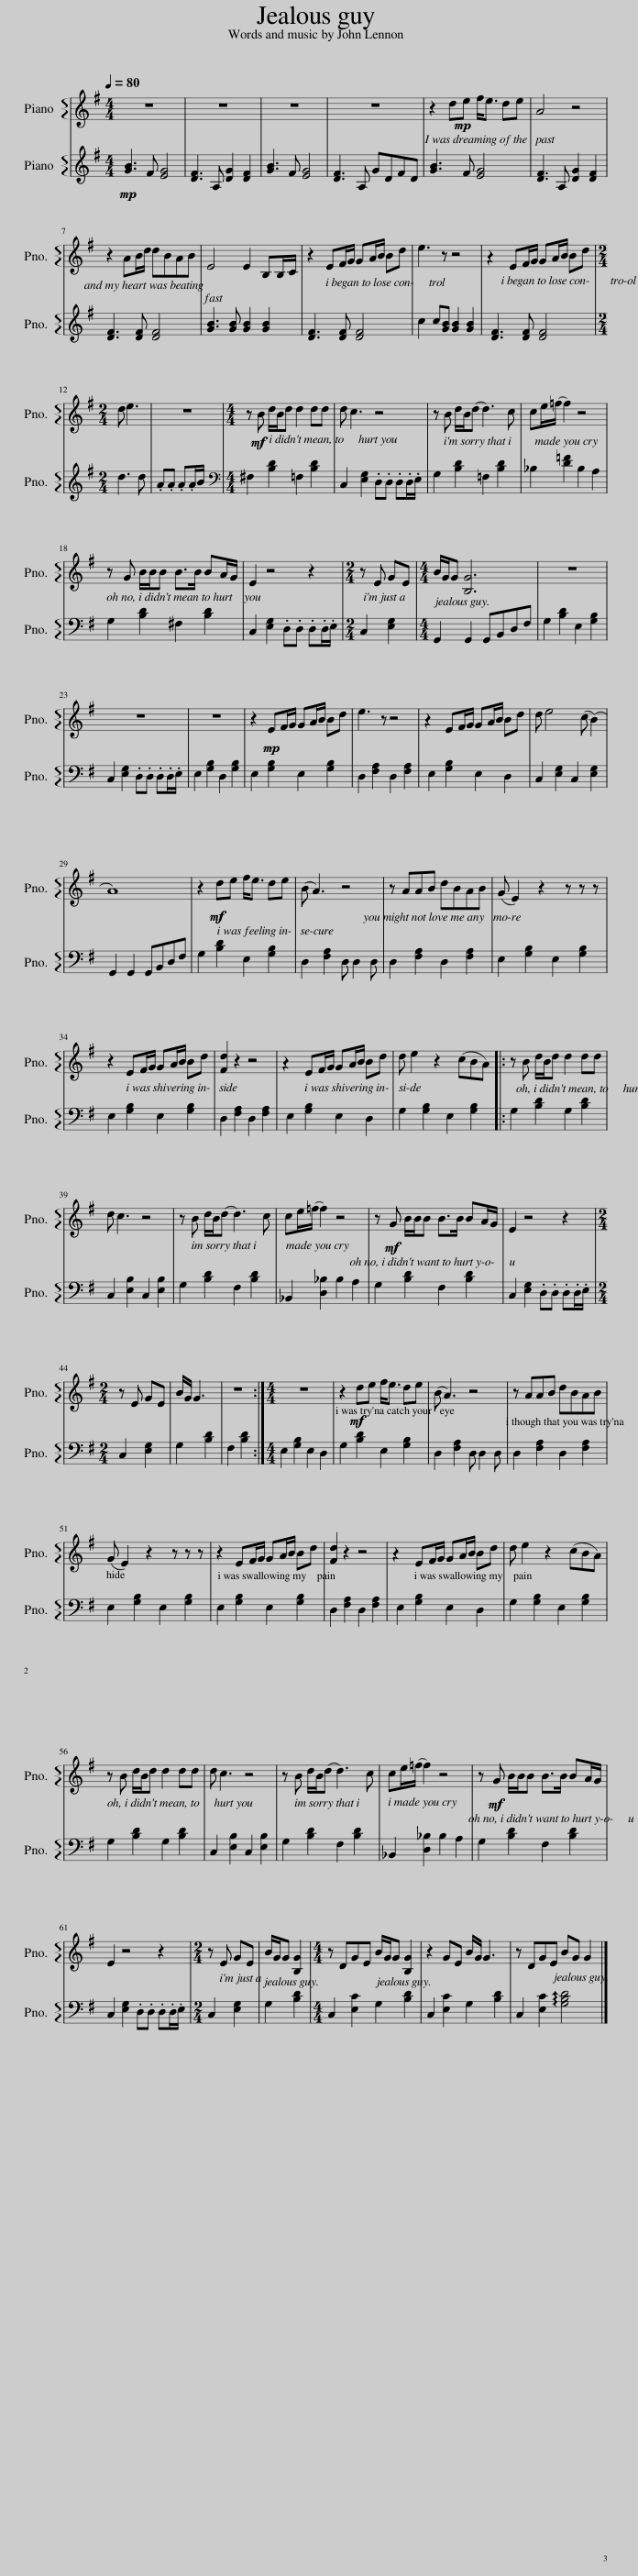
X:1
%%score 1 2
L:1/8
Q:1/4=80
M:4/4
I:linebreak $
K:G
V:1 treble
V:2 treble
V:1
 z8 | z8 | z8 | z8 | z2!mp! de f<e de | %5
 A4 z4 |$ z2 AB/d/ dBAB | E4 E2 B,B,/C/ | z2 EF/G/ GA/B/ Bd | e3 z z4 | %10
 z2 EF/G/ GA/B/ Bd |$[M:2/4] d e3 | z4 |[M:4/4] z!mf! B d/B/d d2 dd | d c3 z4 | %15
 z B d/B/(d d3) c | ce/(=f/ f2) z4 |$ z G B/B/B B>B BA/G/ | E2 z4 z2 |[M:2/4] z E GE | %20
[M:4/4] B/G/G [B,G]6 | z8 |$ z8 | z8 | z2!mp! EF/G/ GA/B/ Bd | %25
 e3 z z4 | z2 EF/G/ GA/B/ Bd | d e4 (c (B2) |$ A8) | z2!mf! de f<e de | %30
 (B A3) z4 | z AAB dBAB | (G E2) z2 z z z |$ z2 EF/G/ GA/B/ Bd | [Fd]2 z2 z4 | %35
 z2 EF/G/ GA/B/ Bd | d e2 z2 (cBA) |: z B d/B/d d2 dd |$ d c3 z4 | z B d/B/(d d3) c | %40
 ce/(=f/ f2) z4 | z!mf! G B/B/B B>B BA/G/ | E2 z4 z2 |$[M:2/4] z E GE | B/G/ G3 | %45
 z4 :|[M:4/4] z8 | z2!mf! de f<e de | (B A3) z4 | z AAB dBAB |$ %50
 (G E2) z2 z z z | z2 EF/G/ GA/B/ Bd | [Fd]2 z2 z4 | z2 EF/G/ GA/B/ Bd | d e2 z2 (cBA) |$ %55
 z B d/B/d d2 dd | d c3 z4 | z B d/B/(d d3) c | ce/(=f/ f2) z4 | z!mf! G B/B/B B>B BA/G/ |$ %60
 E2 z4 z2 |[M:2/4] z E GE | B/G/G [B,G]2 |[M:4/4] z DGE B/G/G [B,G]2 | z2 GE B/G/ G3 | %65
 z DGE BG G2 |] %66
V:2
!mp! [GB]3 F [EG]4 | [DF]3 A, [DG]2 [DF]2 | [GB]3 F [EG]4 | [DF]3 A, GDFD | [GB]3 F [EG]4 | %5
 [DF]3 A, [DG]2 [DF]2 |$ [DF]3 [DF] [DF]4 | [GB]3 [GB] [GB]2 [GB]2 | [DF]3 [DF] [DF]4 | c2 c[GB] [GB]2 [GB]2 | %10
 [DF]3 [DF] [DF]4 |$[M:2/4] d3 d | .A.A .A.A/B/ |[M:4/4][K:bass] ^F,2 [B,D]2 =F,2 [B,D]2 | C,2 [E,G,]2 .D,.D, .D,.D,/.E,/ | %15
 G,2 [B,D]2 =F,2 [B,D]2 | _B,2 [D=F]2 B,2 A,2 |$ G,2 [B,D]2 ^F,2 [B,D]2 | C,2 [E,G,]2 .D,.D, .D,.D,/.E,/ |[M:2/4] C,2 [E,G,]2 | %20
[M:4/4] G,,2 G,,2 G,,B,,D,F, | G,2 [B,D]2 E,2 [G,B,]2 |$ C,2 [E,G,]2 .D,.D, .D,.D,/.E,/ | E,2 [G,B,]2 D,2 [G,B,]2 | E,2 [G,B,]2 E,2 [G,B,]2 | %25
 D,2 [F,A,]2 D,2 [F,A,]2 | E,2 [G,B,]2 E,2 D,2 | C,2 [E,G,]2 C,2 [E,G,]2 |$ G,,2 G,,2 G,,B,,D,F, | G,2 [B,D]2 E,2 [G,B,]2 | %30
 D,2 [F,A,]2 D, D,2 D, | D,2 [F,A,]2 D,2 [F,A,]2 | E,2 [G,B,]2 E,2 [G,B,]2 |$ E,2 [G,B,]2 E,2 [G,B,]2 | D,2 [F,A,]2 D,2 [F,A,]2 | %35
 E,2 [G,B,]2 E,2 D,2 | G,2 [G,B,]2 E,2 [G,B,]2 |: G,2 [B,D]2 G,2 [B,D]2 |$ C,2 [E,B,]2 C,2 [E,B,]2 | G,2 [B,D]2 F,2 [B,D]2 | %40
 _B,,2 [D,_B,]2 B,2 A,2 | G,2 [B,D]2 F,2 [B,D]2 | C,2 [E,G,]2 .D,.D, .D,.D,/.E,/ |$[M:2/4] C,2 [E,G,]2 | G,2 [B,D]2 | %45
 F,2 [B,D]2 :|[M:4/4] E,2 [G,B,]2 E,2 D,2 | G,2 [B,D]2 E,2 [G,B,]2 | D,2 [F,A,]2 D, D,2 D, | D,2 [F,A,]2 D,2 [F,A,]2 |$ %50
 E,2 [G,B,]2 E,2 [G,B,]2 | E,2 [G,B,]2 E,2 [G,B,]2 | D,2 [F,A,]2 D,2 [F,A,]2 | E,2 [G,B,]2 E,2 D,2 | G,2 [G,B,]2 E,2 [G,B,]2 |$ %55
 G,2 [B,D]2 G,2 [B,D]2 | C,2 [E,B,]2 C,2 [E,B,]2 | G,2 [B,D]2 F,2 [B,D]2 | _B,,2 [D,_B,]2 B,2 A,2 | G,2 [B,D]2 F,2 [B,D]2 |$ %60
 C,2 [E,G,]2 .D,.D, .D,.D,/.E,/ |[M:2/4] C,2 [E,G,]2 | G,2 [B,D]2 |[M:4/4] C,2 [E,C]2 G,2 [B,D]2 | C,2 [E,C]2 G,2 [B,D]2 | %65
 C,2 [E,C]2 !arpeggio![G,B,D]4 |] %66
